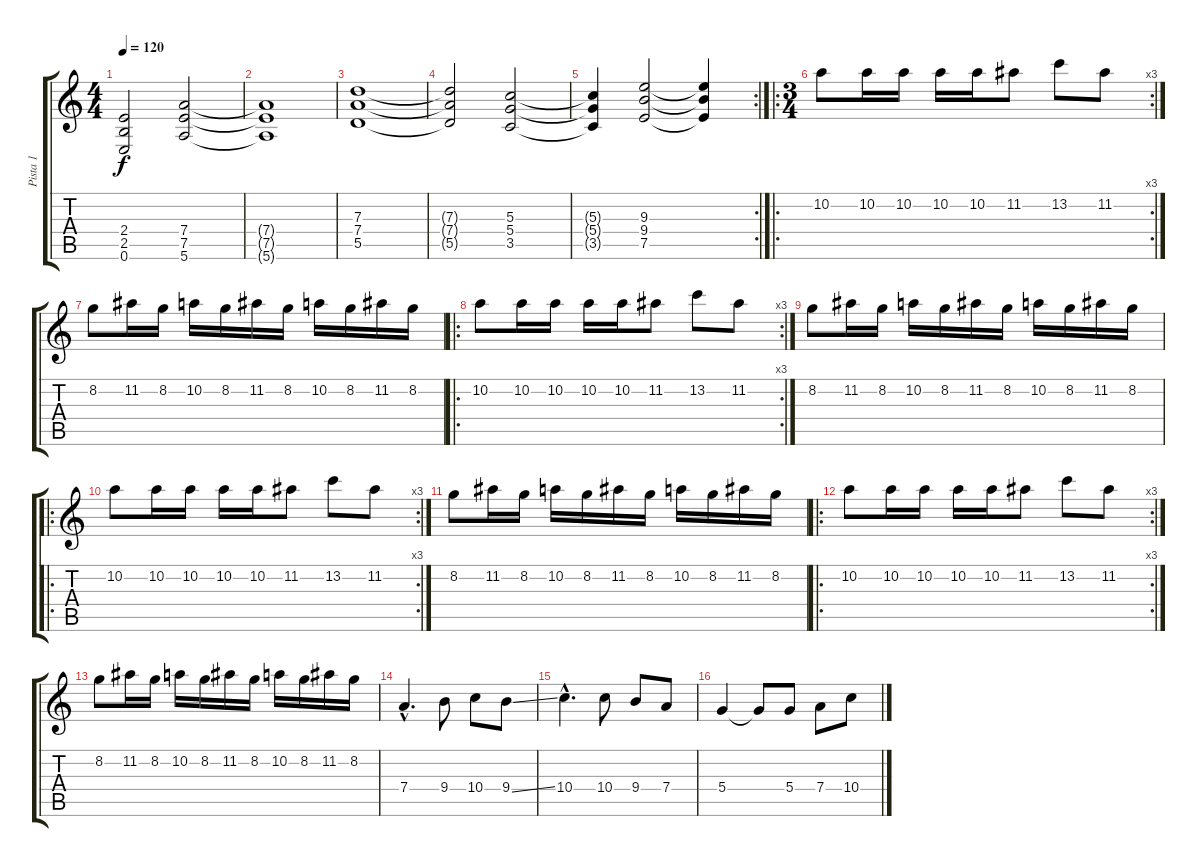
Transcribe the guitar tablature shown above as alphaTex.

\track ("Pista 1" "Pista 1") {instrument distortionguitar}
\staff {score tabs}
\tuning (E4 B3 G3 D3 A2 E2) {hide}
\ts (4 4)
\tempo 120
\clef g2
\ks c
(2.4{t} 2.5{t} 0.6{t}).2{dy f} (7.4 7.5 5.6).2 |
(7.4{t} 7.5{t} 5.6{t}).1 |
(7.3 7.4 5.5).1 |
(7.3{t} 7.4{t} 5.5{t}).2 (5.3 5.4 3.5).2 |
\rc 2
(5.3{t} 5.4{t} 3.5{t}).4 (9.3 9.4 7.5).2 (9.3{t} 9.4{t} 7.5{t}).4 |
\ro
\rc 3
\ts (3 4)
10.2.8 10.2.16 10.2.16 10.2.16 10.2.16 11.2.8 13.2.8 11.2.8 |
8.2.8 11.2.16 8.2.16 10.2.16 8.2.16 11.2.16 8.2.16 10.2.16 8.2.16 11.2.16 8.2.16 |
\ro
\rc 3
10.2.8 10.2.16 10.2.16 10.2.16 10.2.16 11.2.8 13.2.8 11.2.8 |
8.2.8 11.2.16 8.2.16 10.2.16 8.2.16 11.2.16 8.2.16 10.2.16 8.2.16 11.2.16 8.2.16 |
\ro
\rc 3
10.2.8 10.2.16 10.2.16 10.2.16 10.2.16 11.2.8 13.2.8 11.2.8 |
8.2.8 11.2.16 8.2.16 10.2.16 8.2.16 11.2.16 8.2.16 10.2.16 8.2.16 11.2.16 8.2.16 |
\ro
\rc 3
10.2.8 10.2.16 10.2.16 10.2.16 10.2.16 11.2.8 13.2.8 11.2.8 |
8.2.8 11.2.16 8.2.16 10.2.16 8.2.16 11.2.16 8.2.16 10.2.16 8.2.16 11.2.16 8.2.16 |
7.4{hac}.4{d} 9.4.8 10.4.8 9.4{ss}.8 |
10.4{hac}.4{d} 10.4.8 9.4.8 7.4.8 |
5.4.4 5.4{t}.8 5.4.8 7.4.8 10.4.8
